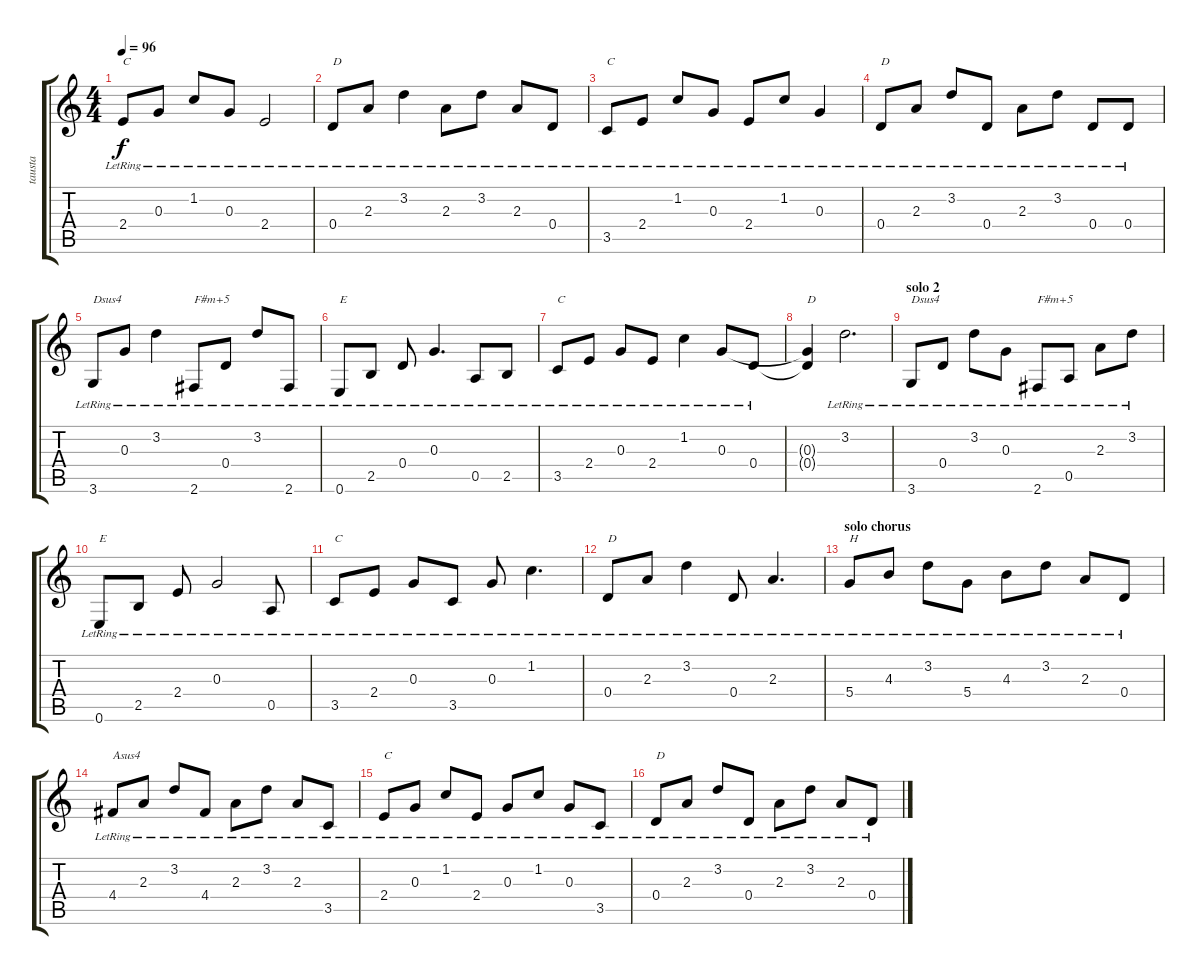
\track ("tausta" "tausta") {instrument acousticguitarsteel}
\staff {score tabs}
\tuning (E4 B3 G3 D3 A2 E2) {hide}
\ts (4 4)
\tempo 96
\clef g2
\ks c
2.4{lr}.8{txt "C" dy f} 0.3{lr}.8 1.2{lr}.8 0.3{lr}.8 2.4{lr}.2 |
0.4{lr}.8{txt "D"} 2.3{lr}.8 3.2{lr}.4 2.3{lr}.8 3.2{lr}.8 2.3{lr}.8 0.4{lr}.8 |
3.5{lr}.8{txt "C"} 2.4{lr}.8 1.2{lr}.8 0.3{lr}.8 2.4{lr}.8 1.2{lr}.8 0.3{lr}.4 |
0.4{lr}.8{txt "D"} 2.3{lr}.8 3.2{lr}.8 0.4{lr}.8 2.3{lr}.8 3.2{lr}.8 0.4{lr}.8 0.4{lr}.8 |
3.6{lr}.8{txt "Dsus4"} 0.3{lr}.8 3.2{lr}.4 2.6{lr}.8{txt "F#m+5"} 0.4{lr}.8 3.2{lr}.8 2.6{lr}.8 |
0.6{lr}.8{txt "E"} 2.5{lr}.8 0.4{lr}.8 0.3{lr}.4{d} 0.5{lr}.8 2.5{lr}.8 |
3.5{lr}.8{txt "C"} 2.4{lr}.8 0.3{lr}.8 2.4{lr}.8 1.2{lr}.4 0.3{lr}.8 0.4{lr}.8 |
(0.3{t} 0.4{t}).4{txt "D"} 3.2{lr}.2{d} |
\section ("" "solo 2")
3.6{lr}.8{txt "Dsus4"} 0.4{lr}.8 3.2{lr}.8 0.3{lr}.8 2.6{lr}.8{txt "F#m+5"} 0.5{lr}.8 2.3{lr}.8 3.2{lr}.8 |
0.6{lr}.8{txt "E"} 2.5{lr}.8 2.4{lr}.8 0.3{lr}.2 0.5{lr}.8 |
3.5{lr}.8{txt "C"} 2.4{lr}.8 0.3{lr}.8 3.5{lr}.8 0.3{lr}.8 1.2{lr}.4{d} |
0.4{lr}.8{txt "D"} 2.3{lr}.8 3.2{lr}.4 0.4{lr}.8 2.3{lr}.4{d} |
\section ("" "solo chorus")
5.4{lr}.8{txt "H"} 4.3{lr}.8 3.2{lr}.8 5.4{lr}.8 4.3{lr}.8 3.2{lr}.8 2.3{lr}.8 0.4{lr}.8 |
4.4{lr}.8{txt "Asus4"} 2.3{lr}.8 3.2{lr}.8 4.4{lr}.8 2.3{lr}.8 3.2{lr}.8 2.3{lr}.8 3.5{lr}.8 |
2.4{lr}.8{txt "C"} 0.3{lr}.8 1.2{lr}.8 2.4{lr}.8 0.3{lr}.8 1.2{lr}.8 0.3{lr}.8 3.5{lr}.8 |
0.4{lr}.8{txt "D"} 2.3{lr}.8 3.2{lr}.8 0.4{lr}.8 2.3{lr}.8 3.2{lr}.8 2.3{lr}.8 0.4{lr}.8
